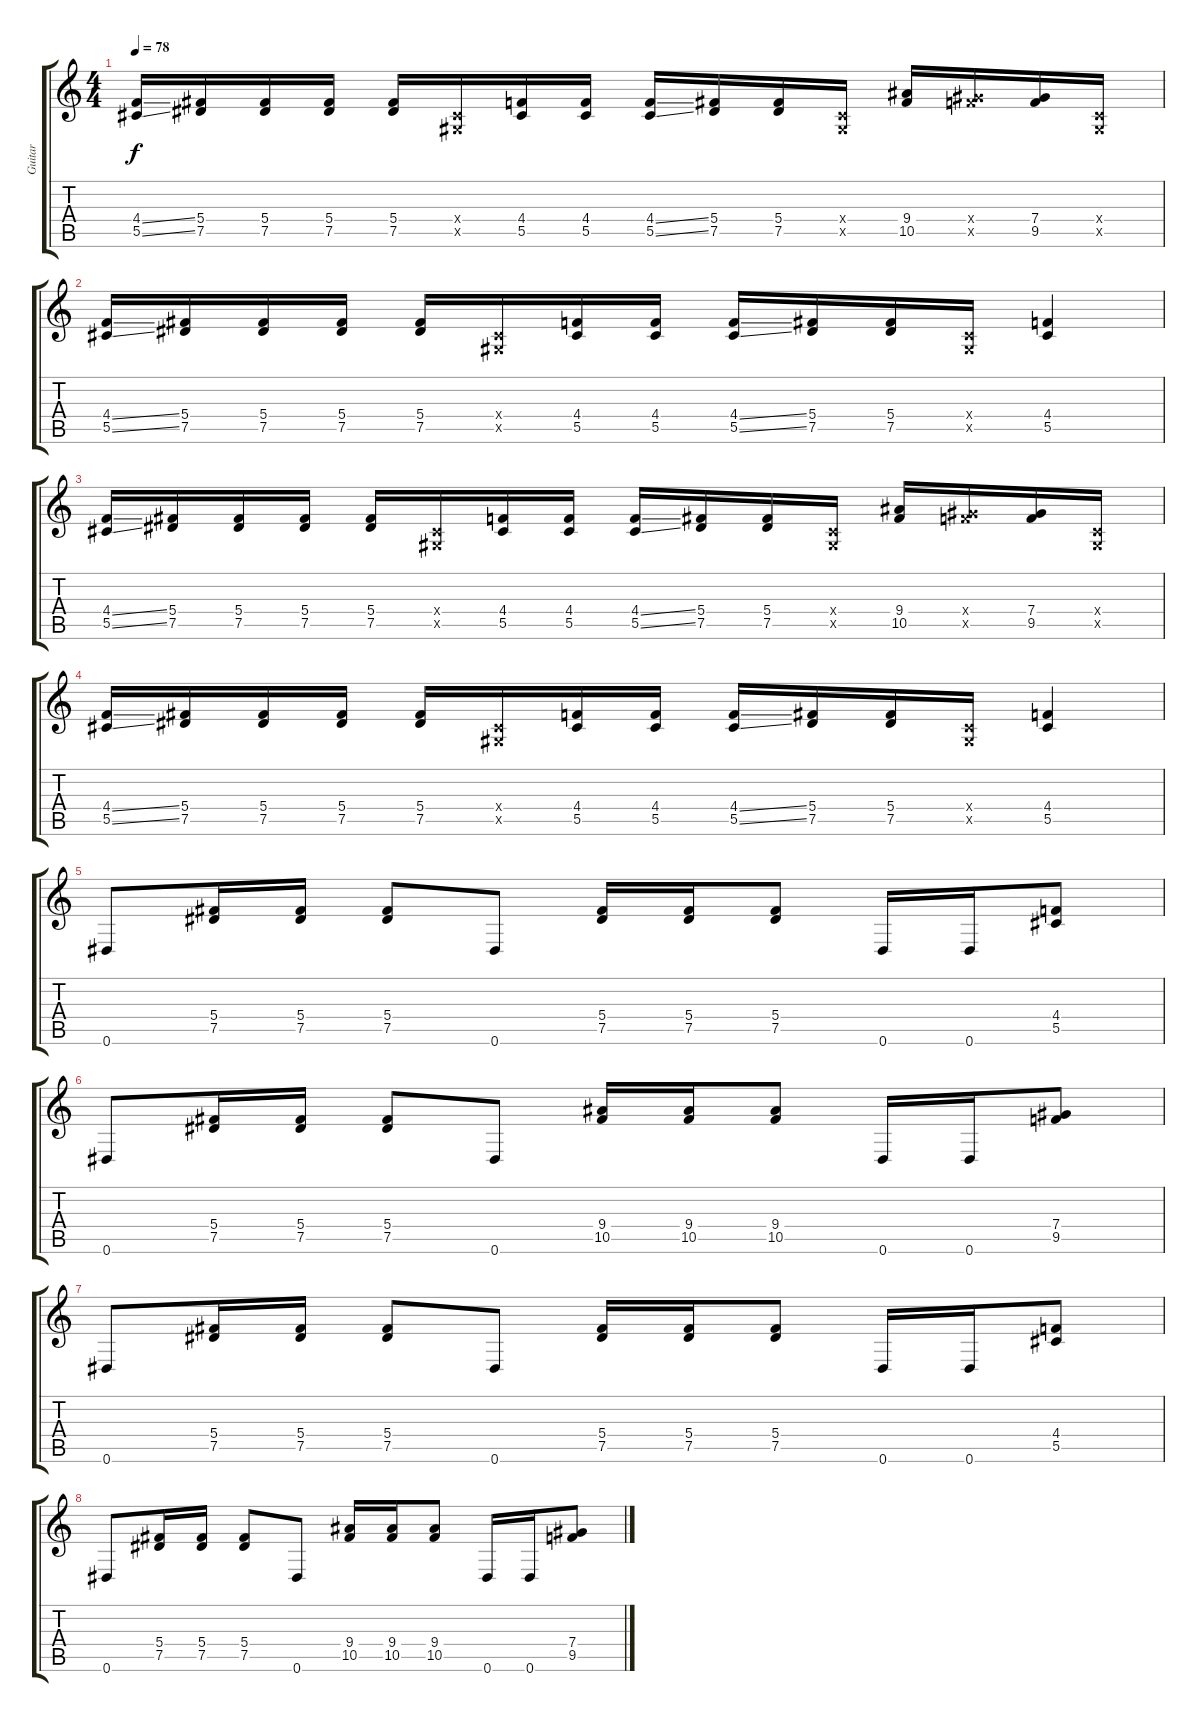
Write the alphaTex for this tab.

\track ("Guitar" "Guitar") {instrument overdrivenguitar}
\staff {score tabs}
\tuning (Eb4 Bb3 Gb3 Db3 Ab2 Eb2) {hide}
\ts (4 4)
\tempo 78
\clef g2
\ks c
(4.4{ss} 5.5{ss}).16{dy f} (5.4 7.5).16 (5.4 7.5).16 (5.4 7.5).16 (5.4 7.5).16 (0.4{x} 0.5{x}).16 (4.4 5.5).16 (4.4 5.5).16 (4.4{ss} 5.5{ss}).16 (5.4 7.5).16 (5.4 7.5).16 (0.4{x} 0.5{x}).16 (9.4 10.5).16 (7.4{x} 9.5{x}).16 (7.4 9.5).16 (0.4{x} 0.5{x}).16 |
(4.4{ss} 5.5{ss}).16 (5.4 7.5).16 (5.4 7.5).16 (5.4 7.5).16 (5.4 7.5).16 (0.4{x} 0.5{x}).16 (4.4 5.5).16 (4.4 5.5).16 (4.4{ss} 5.5{ss}).16 (5.4 7.5).16 (5.4 7.5).16 (0.4{x} 0.5{x}).16 (4.4 5.5).4 |
(4.4{ss} 5.5{ss}).16 (5.4 7.5).16 (5.4 7.5).16 (5.4 7.5).16 (5.4 7.5).16 (0.4{x} 0.5{x}).16 (4.4 5.5).16 (4.4 5.5).16 (4.4{ss} 5.5{ss}).16 (5.4 7.5).16 (5.4 7.5).16 (0.4{x} 0.5{x}).16 (9.4 10.5).16 (7.4{x} 9.5{x}).16 (7.4 9.5).16 (0.4{x} 0.5{x}).16 |
(4.4{ss} 5.5{ss}).16 (5.4 7.5).16 (5.4 7.5).16 (5.4 7.5).16 (5.4 7.5).16 (0.4{x} 0.5{x}).16 (4.4 5.5).16 (4.4 5.5).16 (4.4{ss} 5.5{ss}).16 (5.4 7.5).16 (5.4 7.5).16 (0.4{x} 0.5{x}).16 (4.4 5.5).4 |
0.6.8 (5.4 7.5).16 (5.4 7.5).16 (5.4 7.5).8 0.6.8 (5.4 7.5).16 (5.4 7.5).16 (5.4 7.5).8 0.6.16 0.6.16 (4.4 5.5).8 |
0.6.8 (5.4 7.5).16 (5.4 7.5).16 (5.4 7.5).8 0.6.8 (9.4 10.5).16 (9.4 10.5).16 (9.4 10.5).8 0.6.16 0.6.16 (7.4 9.5).8 |
0.6.8 (5.4 7.5).16 (5.4 7.5).16 (5.4 7.5).8 0.6.8 (5.4 7.5).16 (5.4 7.5).16 (5.4 7.5).8 0.6.16 0.6.16 (4.4 5.5).8 |
0.6.8 (5.4 7.5).16 (5.4 7.5).16 (5.4 7.5).8 0.6.8 (9.4 10.5).16 (9.4 10.5).16 (9.4 10.5).8 0.6.16 0.6.16 (7.4 9.5).8
